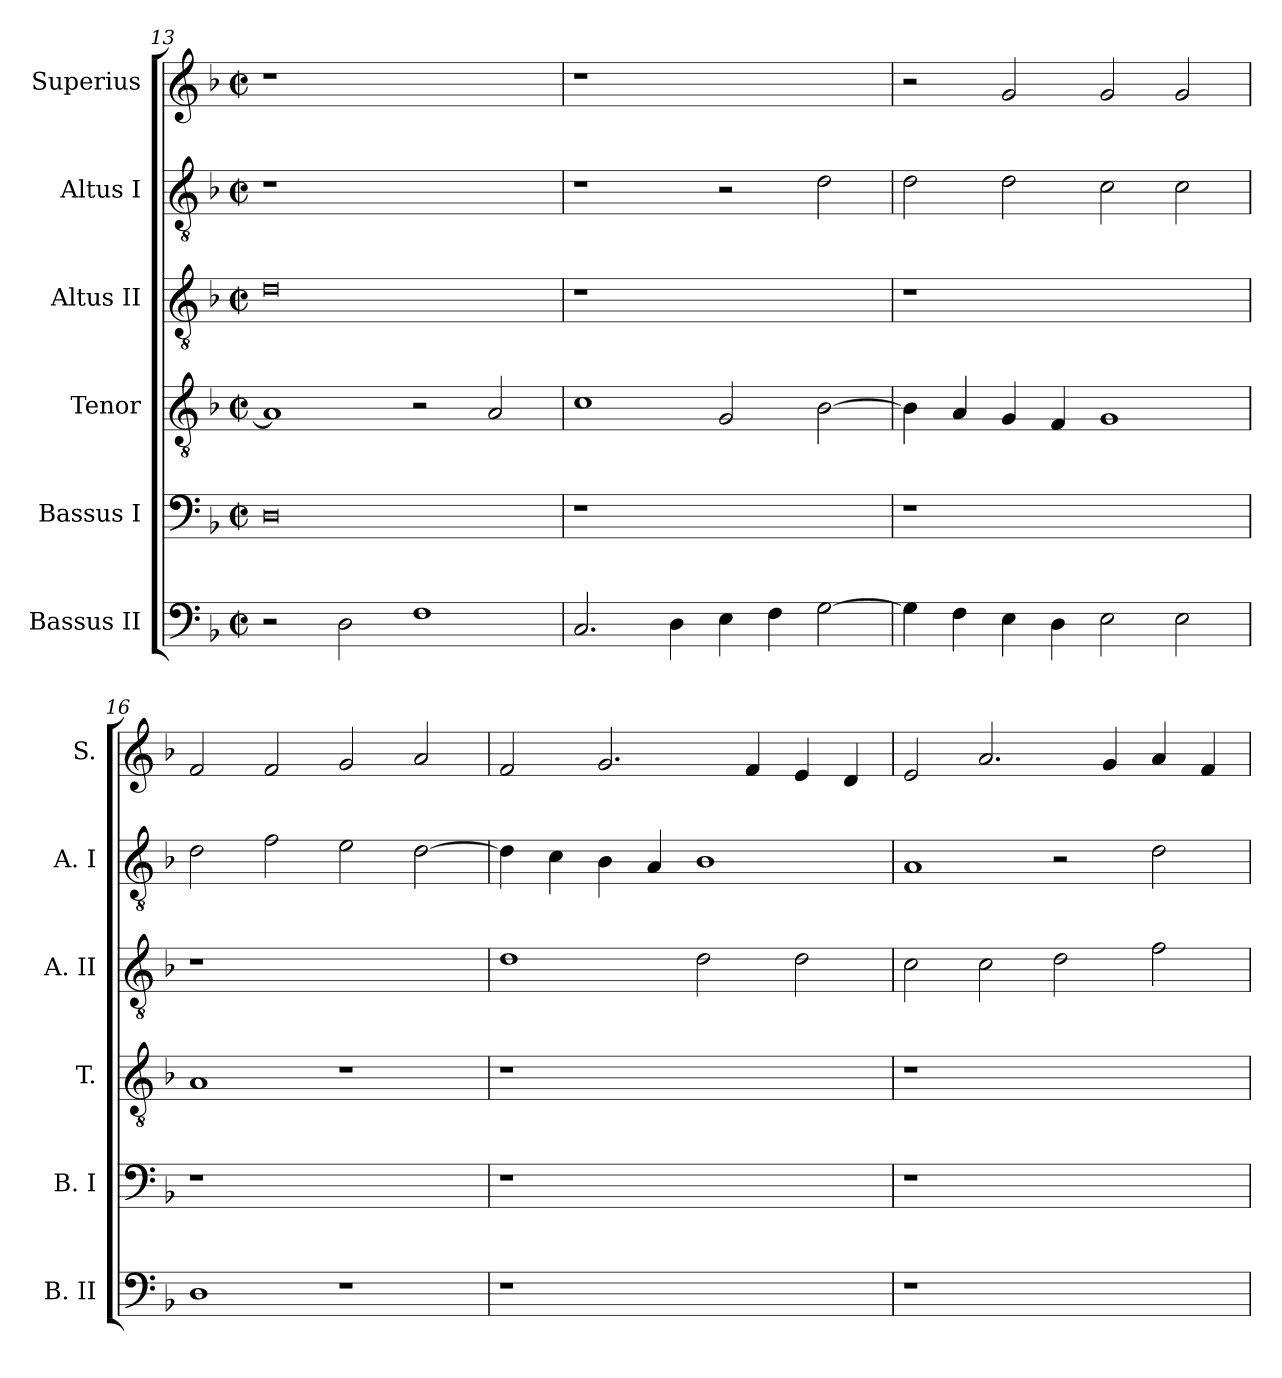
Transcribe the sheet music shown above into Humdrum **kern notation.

**kern	**kern	**kern	**kern	**kern	**kern
*part6	*part5	*part4	*part3	*part2	*part1
*staff6	*staff5	*staff4	*staff3	*staff2	*staff1
*I"Bassus II	*I"Bassus I	*I"Tenor	*I"Altus II	*I"Altus I	*I"Superius
*I'B. II	*I'B. I	*I'T.	*I'A. II	*I'A. I	*I'S.
*clefF4	*clefF4	*clefGv2	*clefGv2	*clefGv2	*clefG2
*	*	*ITrd7c12	*ITrd7c12	*ITrd7c12	*
*k[b-]	*k[b-]	*k[b-]	*k[b-]	*k[b-]	*k[b-]
*F:	*F:	*F:	*F:	*F:	*F:
*M2/2	*M2/2	*M2/2	*M2/2	*M2/2	*M2/2
*met(c|)	*met(c|)	*met(c|)	*met(c|)	*met(c|)	*met(c|)
=13	=13	=13	=13	=13	=13
!	!	!	!	!LO:N:vis=1	!LO:N:vis=1
2r	0Di	1AAi]	0Di	1r	1r
2Di\	.	.	.	.	.
1Fi	.	2r	.	1ryy	1ryy
.	.	2AAi/	.	.	.
!!LO:LB:g=z
=14	=14	=14	=14	=14	=14
!	!LO:N:vis=1	!	!LO:N:vis=1	!	!LO:N:vis=1
2.Ci/	1r	1Ci	1r	1r	1r
4Di\	.	.	.	.	.
4Ei\	1ryy	2GGi/	1ryy	2r	1ryy
4Fi\	.	.	.	.	.
[>2Gi\	.	[>2BB-i\	.	2Di\	.
=15	=15	=15	=15	=15	=15
!	!LO:N:vis=1	!	!LO:N:vis=1	!	!
4Gi\]	1r	4BB-i\]	1r	2Di\	2r
4Fi\	.	4AAi/	.	.	.
4Ei\	.	4GGi/	.	2Di\	2gi/
4Di\	.	4FFi/	.	.	.
2Ei\	1ryy	1GGi	1ryy	2Ci\	2gi/
2Ei\	.	.	.	2Ci\	2gi/
=16	=16	=16	=16	=16	=16
!	!LO:N:vis=1	!	!LO:N:vis=1	!	!
1Di	1r	1AAi	1r	2Di\	2fi/
.	.	.	.	2Fi\	2fi/
1r	1ryy	1r	1ryy	2Ei\	2gi/
.	.	.	.	[>2Di\	2ai/
=17	=17	=17	=17	=17	=17
!LO:N:vis=1	!LO:N:vis=1	!LO:N:vis=1	!	!	!
1r	1r	1r	1Di	4Di\]	2fi/
.	.	.	.	4Ci\	.
.	.	.	.	4BB-i\	2.gi/
.	.	.	.	4AAi/	.
1ryy	1ryy	1ryy	2Di\	1BB-i	.
.	.	.	.	.	4fi/
.	.	.	2Di\	.	4ei/
.	.	.	.	.	4di/
!!LO:PB:g=z
=18	=18	=18	=18	=18	=18
!LO:N:vis=1	!LO:N:vis=1	!LO:N:vis=1	!	!	!
1r	1r	1r	2Ci\	1AAi	2ei/
.	.	.	2Ci\	.	2.ai/
1ryy	1ryy	1ryy	2Di\	2r	.
.	.	.	.	.	4gi/
.	.	.	2Fi\	2Di\	4ai/
.	.	.	.	.	4fi/
=	=	=	=	=	=
*-	*-	*-	*-	*-	*-
